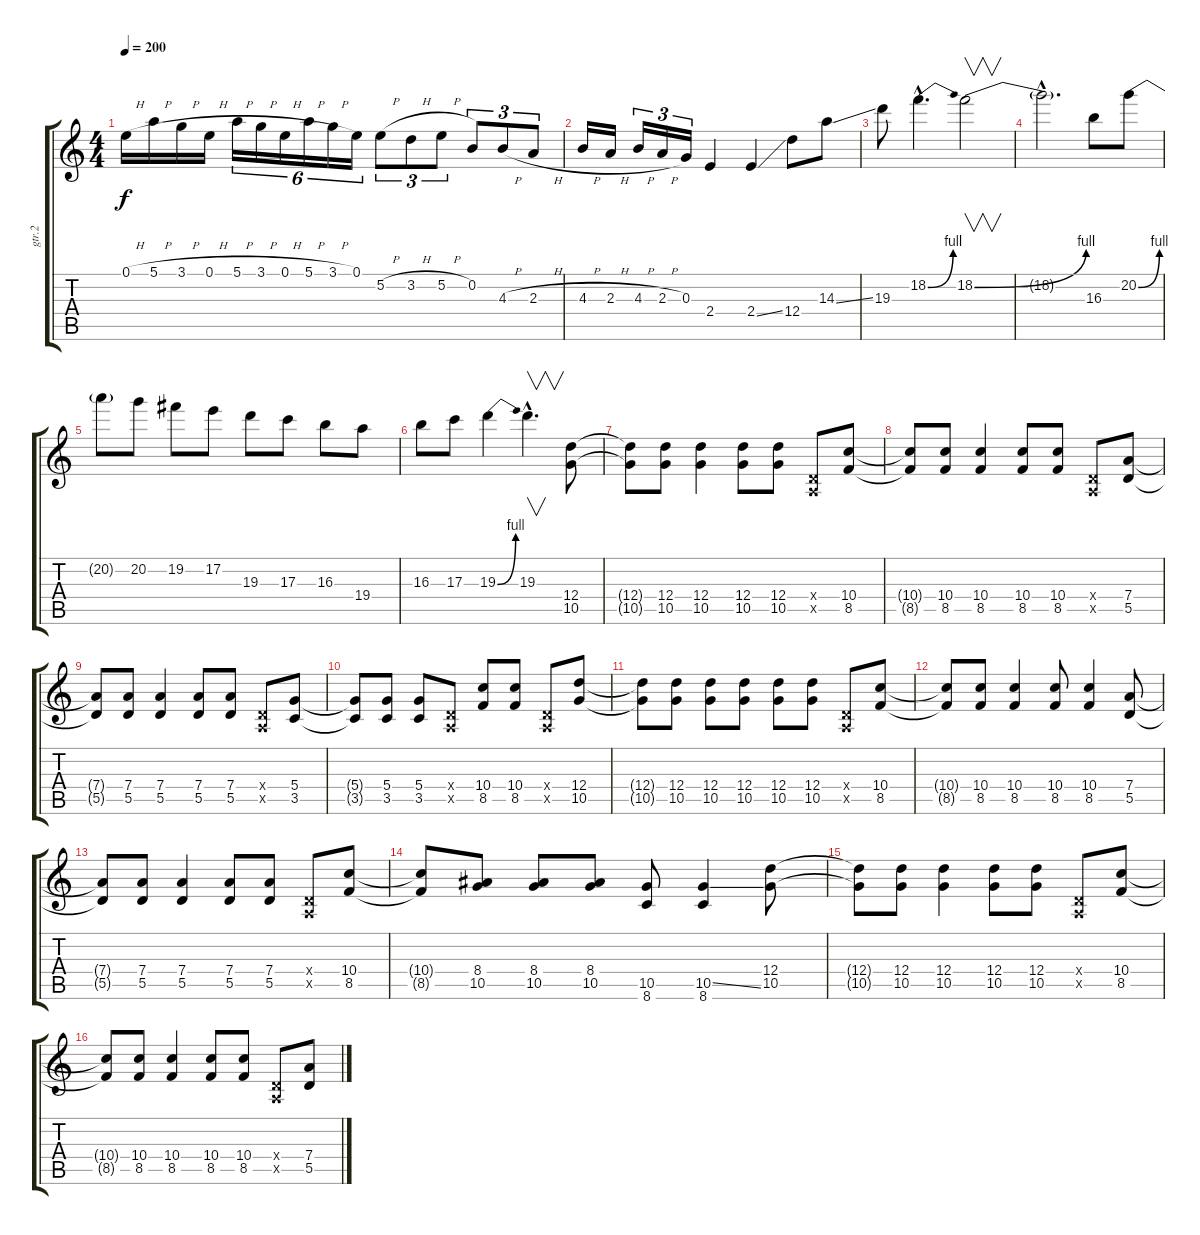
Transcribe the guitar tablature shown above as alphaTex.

\track ("gtr.2" "gtr.2") {instrument acousticguitarsteel}
\staff {score tabs}
\tuning (E4 B3 G3 D3 A2 E2) {hide}
\ts (4 4)
\tempo 200
\clef g2
\ks c
0.1{h}.16{dy f} 5.1{h}.16 3.1{h}.16 0.1{h}.16 5.1{h}.16{tu (6 4)} 3.1{h}.16{tu (6 4)} 0.1{h}.16{tu (6 4)} 5.1{h}.16{tu (6 4)} 3.1{h}.16{tu (6 4)} 0.1.16{tu (6 4)} 5.2{h}.8{tu (3 2)} 3.2{h}.8{tu (3 2)} 5.2{h}.8{tu (3 2)} 0.2.8{tu (3 2)} 4.3{h}.8{tu (3 2)} 2.3{h}.8{tu (3 2)} |
4.3{h}.16 2.3{h}.16 4.3{h}.16{tu (3 2)} 2.3{h}.16{tu (3 2)} 0.3.16{tu (3 2)} 2.4.4 2.4{ss}.4 12.4.8 14.3{ss}.8 |
19.3.8 18.2{be (bend 0 0 60 4) hac}.4{d} 18.2{be (bend 0 0 60 4)}.2{v} |
18.2{hac t}.2{d} 16.3.8 20.2{be (bend 0 0 60 4)}.8 |
20.2{t}.8 20.2.8 19.2.8 17.2.8 19.3.8 17.3.8 16.3.8 19.4.8 |
16.3.8 17.3.8 19.3{be (bend 0 0 60 4)}.4 19.3{hac}.4{v d} (12.4 10.5).8 |
(12.4{t} 10.5{t}).8 (12.4 10.5).8 (12.4 10.5).4 (12.4 10.5).8 (12.4 10.5).8 (0.4{x} 0.5{x}).8 (10.4 8.5).8 |
(10.4{t} 8.5{t}).8 (10.4 8.5).8 (10.4 8.5).4 (10.4 8.5).8 (10.4 8.5).8 (0.4{x} 0.5{x}).8 (7.4 5.5).8 |
(7.4{t} 5.5{t}).8 (7.4 5.5).8 (7.4 5.5).4 (7.4 5.5).8 (7.4 5.5).8 (0.4{x} 0.5{x}).8 (5.4 3.5).8 |
(5.4{t} 3.5{t}).8 (5.4 3.5).8 (5.4 3.5).8 (0.4{x} 0.5{x}).8 (10.4 8.5).8 (10.4 8.5).8 (0.4{x} 0.5{x}).8 (12.4 10.5).8 |
(12.4{t} 10.5{t}).8 (12.4 10.5).8 (12.4 10.5).8 (12.4 10.5).8 (12.4 10.5).8 (12.4 10.5).8 (0.4{x} 0.5{x}).8 (10.4 8.5).8 |
(10.4{t} 8.5{t}).8 (10.4 8.5).8 (10.4 8.5).4 (10.4 8.5).8 (10.4 8.5).4 (7.4 5.5).8 |
(7.4{t} 5.5{t}).8 (7.4 5.5).8 (7.4 5.5).4 (7.4 5.5).8 (7.4 5.5).8 (0.4{x} 0.5{x}).8 (10.4 8.5).8 |
(10.4{t} 8.5{t}).8 (8.4 10.5).8 (8.4 10.5).8 (8.4 10.5).8 (10.5 8.6).8 (10.5{ss} 8.6).4 (12.4 10.5).8 |
(12.4{t} 10.5{t}).8 (12.4 10.5).8 (12.4 10.5).4 (12.4 10.5).8 (12.4 10.5).8 (0.4{x} 0.5{x}).8 (10.4 8.5).8 |
(10.4{t} 8.5{t}).8 (10.4 8.5).8 (10.4 8.5).4 (10.4 8.5).8 (10.4 8.5).8 (0.4{x} 0.5{x}).8 (7.4 5.5).8
